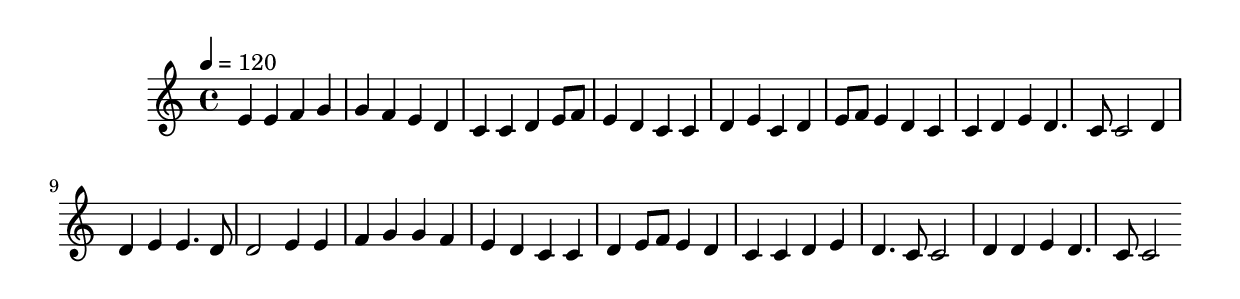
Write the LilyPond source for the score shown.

\score{
 {
  \tempo 4 = 120
  e'4 e'4 f'4 g'4 g'4 f'4 e'4 d'4 c'4 c'4 d'4 e'8 f'8 e'4 d'4 c'4 c'4 d'4
  e'4 c'4 d'4 e'8 f'8 e'4 d'4 c'4 c'4 d'4 e'4 d'4. c'8 c'2 d'4 d'4 e'4
  e'4. d'8 d'2 e'4 e'4 f'4 g'4 g'4 f'4 e'4 d'4 c'4 c'4 d'4 e'8 f'8 e'4
  d'4 c'4 c'4 d'4 e'4 d'4. c'8 c'2 d'4 d'4 e'4 d'4. c'8 c'2
 }
 \layout{}
 \midi{}
}
